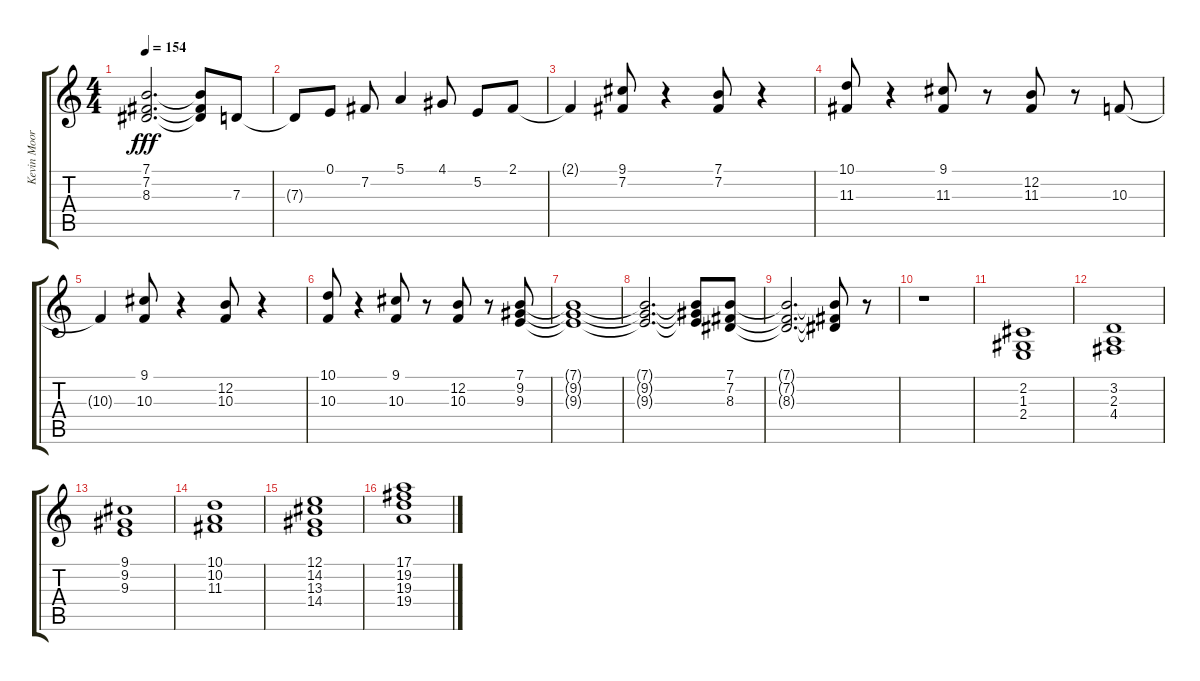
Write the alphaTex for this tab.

\track ("Kevin Moore" "Kevin Moor") {instrument churchorgan}
\staff {score tabs}
\tuning (E4 B3 G3 D3 A2 E2) {hide}
\ts (4 4)
\tempo 154
\clef g2
\ks c
(7.1{t} 7.2{t} 8.3{t}).2{d dy fff} (7.1{t} 7.2{t} 8.3{t}).8 7.3.8 |
7.3{t}.8 0.1.8 7.2.8 5.1.4 4.1.8 5.2.8 2.1.8 |
2.1{t}.4 (9.1 7.2).8 r.4 (7.1 7.2).8 r.4 |
(10.1 11.3).8 r.4 (9.1 11.3).8 r.8 (12.2 11.3).8 r.8 10.3.8 |
10.3{t}.4 (9.1 10.3).8 r.4 (12.2 10.3).8 r.4 |
(10.1 10.3).8 r.4 (9.1 10.3).8 r.8 (12.2 10.3).8 r.8 (7.1 9.2 9.3).8 |
(7.1{t} 9.2{t} 9.3{t}).1 |
(7.1{t} 9.2{t} 9.3{t}).2{d} (7.1{t} 9.2{t} 9.3{t}).8 (7.1 7.2 8.3).8 |
(7.1{t} 7.2{t} 8.3{t}).2{d} (7.1{t} 7.2{t} 8.3{t}).8 r.8 |
r.1 |
(2.2 1.3 2.4).1 |
(3.2 2.3 4.4).1 |
(9.1 9.2 9.3).1 |
(10.1 10.2 11.3).1 |
(12.1 14.2 13.3 14.4).1 |
(17.1 19.2 19.3 19.4).1
